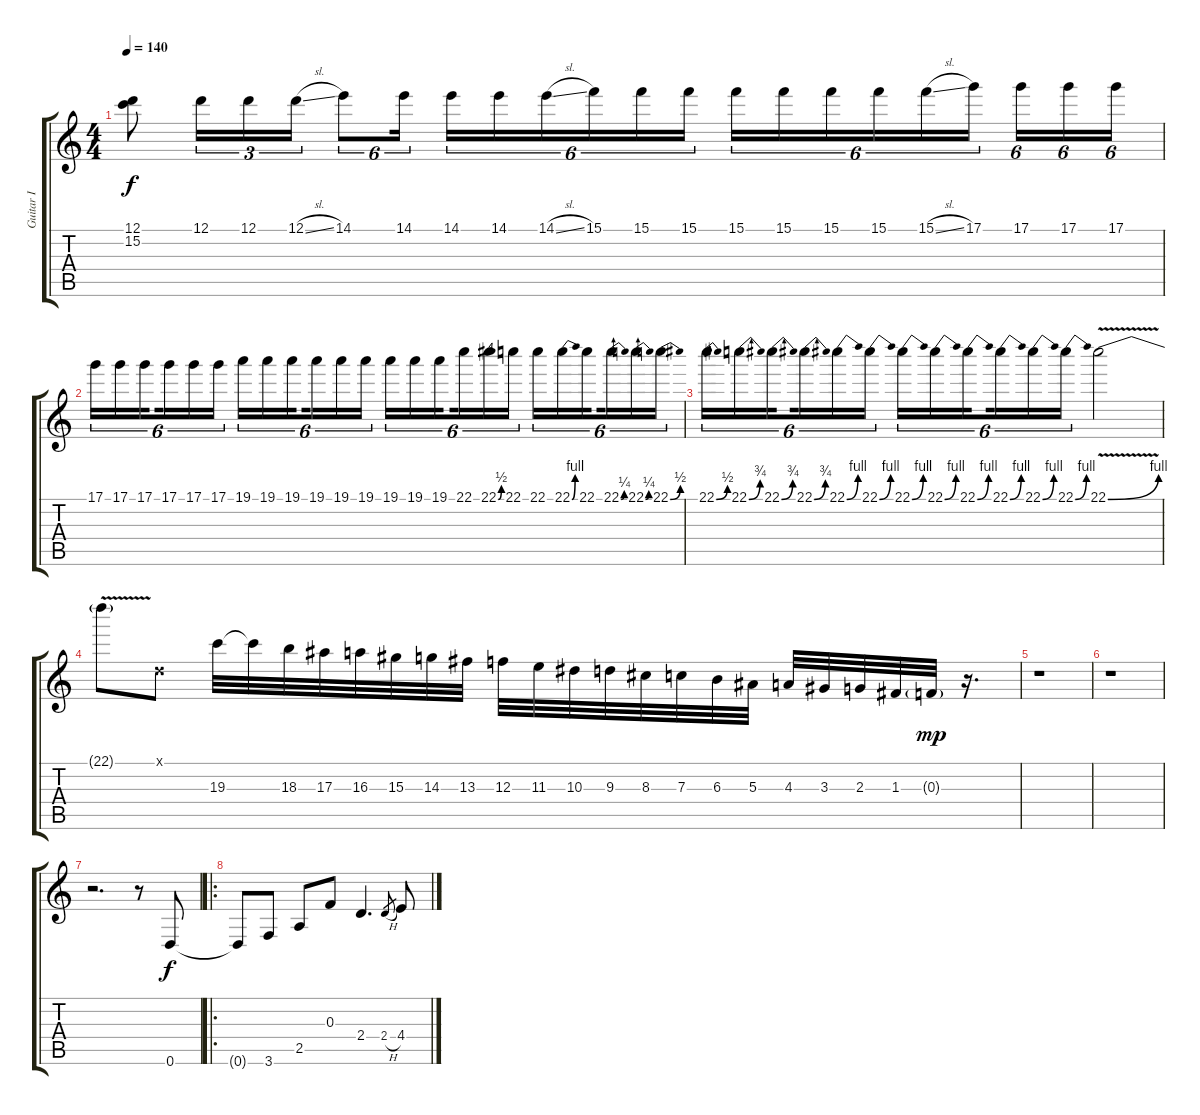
\track ("Guitar I" "Guitar I") {instrument distortionguitar}
\staff {score tabs}
\tuning (D4 A3 F3 C3 G2 D2) {hide}
\ts (4 4)
\tempo 140
\clef g2
\ks c
(12.1{t} 15.2{t}).8{dy f} 12.1.16{tu (3 2)} 12.1.16{tu (3 2)} 12.1{sl}.16{tu (3 2)} 14.1.8{tu (6 4)} 14.1.16{tu (6 4) beam splitsecondary} 14.1.16{tu (6 4)} 14.1.16{tu (6 4)} 14.1{sl}.16{tu (6 4)} 15.1.16{tu (6 4)} 15.1.16{tu (6 4)} 15.1.16{tu (6 4) beam splitsecondary} 15.1.16{tu (6 4)} 15.1.16{tu (6 4)} 15.1.16{tu (6 4)} 15.1.16{tu (6 4)} 15.1{sl}.16{tu (6 4)} 17.1.16{tu (6 4) beam splitsecondary} 17.1.16{tu (6 4)} 17.1.16{tu (6 4)} 17.1.16{tu (6 4)} |
17.1.16{tu (6 4)} 17.1.16{tu (6 4)} 17.1.16{tu (6 4) beam splitsecondary} 17.1.16{tu (6 4)} 17.1.16{tu (6 4)} 17.1.16{tu (6 4)} 19.1.16{tu (6 4)} 19.1.16{tu (6 4)} 19.1.16{tu (6 4) beam splitsecondary} 19.1.16{tu (6 4)} 19.1.16{tu (6 4)} 19.1.16{tu (6 4)} 19.1.16{tu (6 4)} 19.1.16{tu (6 4)} 19.1.16{tu (6 4) beam splitsecondary} 22.1.16{tu (6 4)} 22.1{be (bend 0 0 60 2)}.16{tu (6 4)} 22.1.16{tu (6 4)} 22.1.16{tu (6 4)} 22.1{be (bend 0 0 60 4)}.16{tu (6 4)} 22.1.16{tu (6 4) beam splitsecondary} 22.1{be (bend 0 0 60 1)}.16{tu (6 4)} 22.1{be (bend 0 0 60 1)}.16{tu (6 4)} 22.1{be (bend 0 0 60 2)}.16{tu (6 4)} |
22.1{be (bend 0 0 60 2)}.16{tu (6 4)} 22.1{be (bend 0 0 60 3)}.16{tu (6 4)} 22.1{be (bend 0 0 60 3)}.16{tu (6 4) beam splitsecondary} 22.1{be (bend 0 0 60 3)}.16{tu (6 4)} 22.1{be (bend 0 0 60 4)}.16{tu (6 4)} 22.1{be (bend 0 0 60 4)}.16{tu (6 4)} 22.1{be (bend 0 0 60 4)}.16{tu (6 4)} 22.1{be (bend 0 0 60 4)}.16{tu (6 4)} 22.1{be (bend 0 0 60 4)}.16{tu (6 4) beam splitsecondary} 22.1{be (bend 0 0 60 4)}.16{tu (6 4)} 22.1{be (bend 0 0 60 4)}.16{tu (6 4)} 22.1{be (bend 0 0 60 4)}.16{tu (6 4)} 22.1{be (bend 0 0 60 4) v}.2 |
22.1{t}.8 0.1{x}.8 19.3.32 19.3{t}.32 18.3.32 17.3.32 16.3.32 15.3.32 14.3.32 13.3.32 12.3.32 11.3.32 10.3.32 9.3.32 8.3.32 7.3.32 6.3.32 5.3.32 4.3.32 3.3.32 2.3.32 1.3.32 0.3{g}.32{dy mp} r.16{d} |
r.1 |
r.1 |
r.2{d} r.8 0.6.8{dy f} |
\ro
0.6{t}.8 3.6.8 2.5.8 0.3.8 2.4.4{d} 2.4{h}.8{gr} 4.4.8
